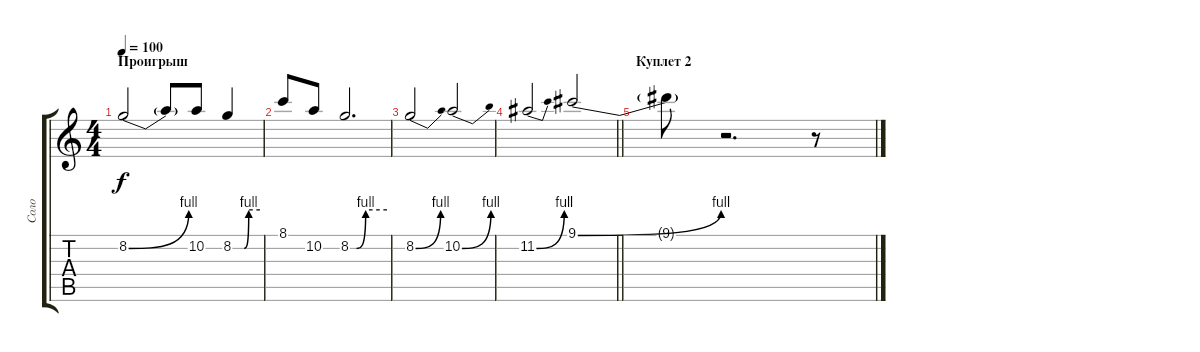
\track ("Соло" "Соло") {instrument overdrivenguitar}
\staff {score tabs}
\tuning (E4 B3 G3 D3 A2 E2) {hide}
\ts (4 4)
\section ("" "Проигрыш")
\tempo 100
\clef g2
\ks c
8.2{be (bend 0 0 60 4)}.2{dy f beam Up} 8.2{t}.8{beam Up} 10.2.8 8.2{be (custom 0 0 25 0 35 4 60 4)}.4{beam Up} |
8.1.8{beam Up} 10.2.8{beam Up} 8.2{be (custom 0 0 10 0 25 4 60 4)}.2{d beam Up} |
8.2{be (bend 0 0 60 4)}.2{beam Up} 10.2{be (bend 0 0 60 4)}.2{beam Up} |
\barLineRight lightlight
11.2{be (bend 0 0 60 4)}.2{beam Up} 9.1{be (bend 0 0 60 4)}.2{beam Up} |
\section ("" "Куплет 2")
9.1{t}.8 r.2{d} r.8
